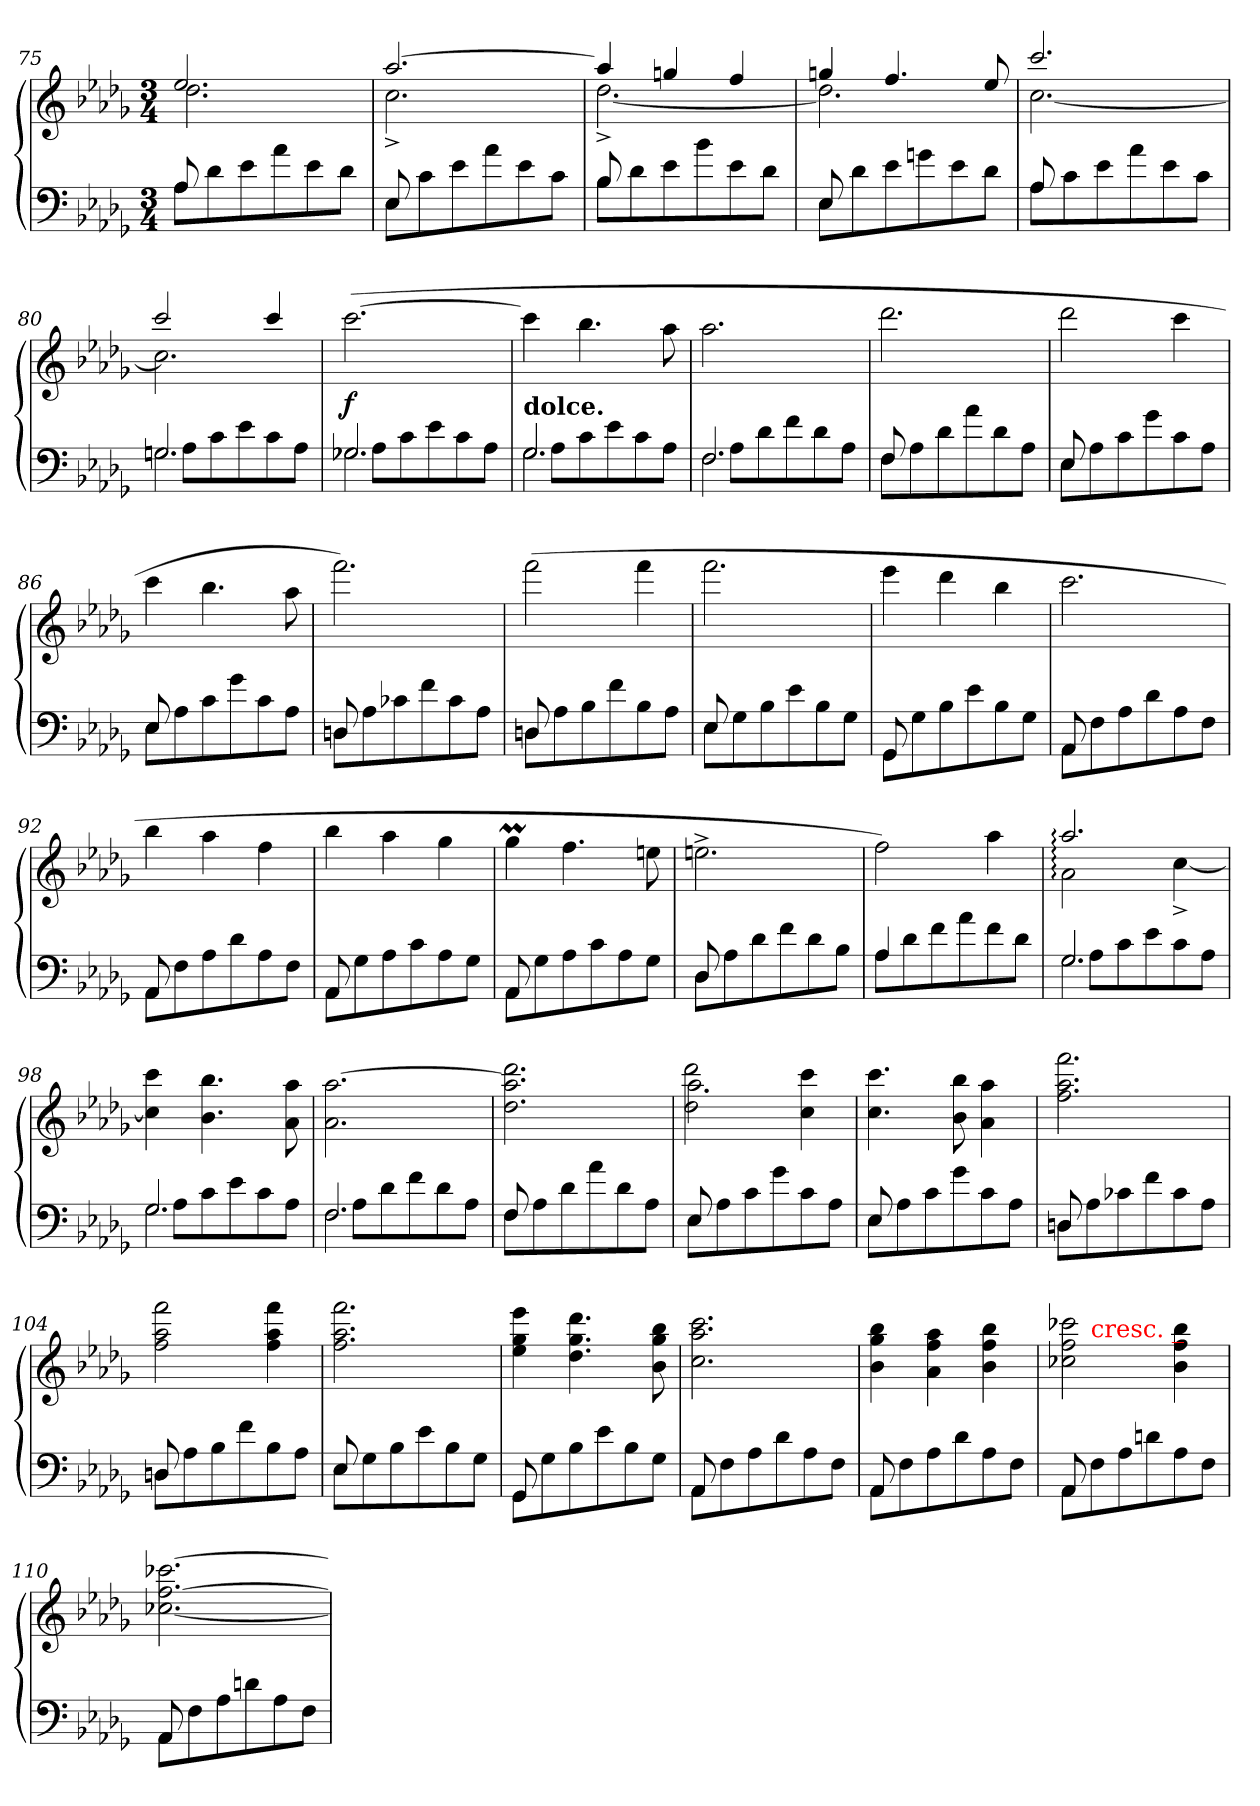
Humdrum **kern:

**kern	**kern	**dynam
*part1	*part1	*part1
*staff2	*staff1	*staff1/2
*clefF4	*clefG2	*
*k[b-e-a-d-g-]	*k[b-e-a-d-g-]	*
*b-:	*b-:	*
*M3/4	*M3/4	*
=75	=75	=75
*^	*^	*
8A-	8A-L	2.ee-	2.dd-	.
8ryy	8d-	.	.	.
2ryy	8e-	.	.	.
.	8a-	.	.	.
.	8e-	.	.	.
.	8d-J	.	.	.
=76	=76	=76	=76	=76
8E-	8E-L	[2.aa-	2.cc^<	.
8ryy	8c	.	.	.
2ryy	8e-	.	.	.
.	8a-	.	.	.
.	8e-	.	.	.
.	8cJ	.	.	.
=77	=77	=77	=77	=77
8B-	8B-L	4aa-]	[2.dd-^	.
8ryy	8d-	.	.	.
2ryy	8e-	4ggn	.	.
.	8b-	.	.	.
.	8e-	4ff	.	.
.	8d-J	.	.	.
=78	=78	=78	=78	=78
8E-	8E-L	4ggn	2.dd-]	.
8ryy	8d-	.	.	.
2ryy	8e-	4.ff	.	.
.	8gn	.	.	.
.	8e-	.	.	.
.	8d-J	8ee-	.	.
=79	=79	=79	=79	=79
8A-	8A-L	2.ccc	[2.cc	.
8ryy	8c	.	.	.
2ryy	8e-	.	.	.
.	8a-	.	.	.
.	8e-	.	.	.
.	8cJ	.	.	.
=80	=80	=80	=80	=80
!	!LO:N:vis=2.	!	!	!
2.Gn/	8Gn	2ccc	2.cc]	.
.	8A-L	.	.	.
.	8c	.	.	.
.	8e-	.	.	.
.	8c	4ccc	.	.
.	8A-\J	.	.	.
*	*	*v	*v	*
=81	=81	=81	=81
!	!LO:N:vis=2.	!	!
2.G-X/	8G-X\	(>[2.ccc	f
.	8A-L	.	.
.	8c	.	.
.	8e-	.	.
.	8c	.	.
.	8A-J	.	.
=82	=82	=82	=82
!LO:TX:a:B:t=dolce.	!	!	!
!	!LO:N:vis=2.	!	!
2.G-/	8G-\	4ccc]	.
.	8A-L	.	.
.	8c	4.bb-	.
.	8e-	.	.
.	8c	.	.
.	8A-J	8aa-	.
=83	=83	=83	=83
!	!LO:N:vis=2.	!	!
2.F/	8F\	2.aa-	.
.	8A-L	.	.
.	8d-	.	.
.	8f	.	.
.	8d-	.	.
.	8A-J	.	.
=84	=84	=84	=84
8F	8FL	2.ddd-	.
8ryy	8A-	.	.
2ryy	8d-	.	.
.	8a-	.	.
.	8d-	.	.
.	8A-J	.	.
=85	=85	=85	=85
8E-	8E-L	2ddd-	.
8ryy	8A-	.	.
2ryy	8c	.	.
.	8g-	.	.
.	8c	4ccc	.
.	8A-J	.	.
=86	=86	=86	=86
8E-	8E-L	4ccc	.
8ryy	8A-	.	.
2ryy	8c	4.bb-	.
.	8g-	.	.
.	8c	.	.
.	8A-J	8aa-	.
=87	=87	=87	=87
8Dn	8DnL	2.fff)	.
8ryy	8A-	.	.
2ryy	8c-X	.	.
.	8f	.	.
.	8c-	.	.
.	8A-J	.	.
=88	=88	=88	=88
8Dn	8DnL	(>2fff	.
8ryy	8A-	.	.
2ryy	8B-	.	.
.	8f	.	.
.	8B-	4fff	.
.	8A-J	.	.
=89	=89	=89	=89
8E-	8E-L	2.fff	.
8ryy	8G-	.	.
2ryy	8B-	.	.
.	8e-	.	.
.	8B-	.	.
.	8G-J	.	.
=90	=90	=90	=90
8GG-	8GG-L	4eee-	.
8ryy	8G-	.	.
2ryy	8B-	4ddd-	.
.	8e-	.	.
.	8B-	4bb-	.
.	8G-J	.	.
=91	=91	=91	=91
8AA-	8AA-L	2.ccc	.
8ryy	8F	.	.
2ryy	8A-	.	.
.	8d-	.	.
.	8A-	.	.
.	8FJ	.	.
=92	=92	=92	=92
8AA-	8AA-L	4bb-	.
8ryy	8F	.	.
2ryy	8A-	4aa-	.
.	8d-	.	.
.	8A-	4ff	.
.	8FJ	.	.
=93	=93	=93	=93
8AA-	8AA-L	4bb-	.
8ryy	8G-	.	.
2ryy	8A-	4aa-	.
.	8c	.	.
.	8A-	4gg-	.
.	8G-J	.	.
=94	=94	=94	=94
8AA-	8AA-L	4gg-M	.
8ryy	8G-	.	.
2ryy	8A-	4.ff	.
.	8c	.	.
.	8A-	.	.
.	8G-J	8een	.
=95	=95	=95	=95
8D-	8D-L	2.een^<	.
8ryy	8A-	.	.
2ryy	8d-	.	.
.	8f	.	.
.	8d-	.	.
.	8B-J	.	.
=96	=96	=96	=96
4A-	8A-L	2ff)	.
.	8d-	.	.
2ryy	8f	.	.
.	8a-	.	.
.	8f	4aa-	.
.	8d-J	.	.
=97	=97	=97	=97
!	!LO:N:vis=2.	!	!
*	*	*^	*
2.G-/	8G-\	2.aa-:	2a-:	.
.	8A-L	.	.	.
.	8c	.	.	.
.	8e-	.	.	.
.	8c	.	[4cc^>	.
.	8A-J	.	.	.
*	*	*v	*v	*
=98	=98	=98	=98
!	!LO:N:vis=2.	!	!
2.G-/	8G-\	4ccc 4cc]	.
.	8A-L	.	.
.	8c	4.bb- 4.b-	.
.	8e-	.	.
.	8c	.	.
.	8A-J	8aa- 8a-	.
=99	=99	=99	=99
!	!LO:N:vis=2.	!	!
2.F/	8F\	[2.aa- 2.a-	.
.	8A-L	.	.
.	8d-	.	.
.	8f	.	.
.	8d-	.	.
.	8A-J	.	.
=100	=100	=100	=100
8F	8FL	2.ddd- 2.aa-] 2.dd-	.
8ryy	8A-	.	.
2ryy	8d-	.	.
.	8a-	.	.
.	8d-	.	.
.	8A-J	.	.
=101	=101	=101	=101
*	*	*^	*
8E-	8E-L	2.aa-\	2ddd- 2dd-	.
8ryy	8A-	.	.	.
2ryy	8c	.	.	.
.	8g-	.	.	.
.	8c	.	4ccc 4cc	.
.	8A-J	.	.	.
*	*	*v	*v	*
=102	=102	=102	=102
8E-	8E-L	4.ccc 4.cc	.
8ryy	8A-	.	.
2ryy	8c	.	.
.	8g-	8bb- 8b-	.
.	8c	4aa- 4a-	.
.	8A-J	.	.
=103	=103	=103	=103
8Dn	8DnL	2.fff 2.aa- 2.ff	.
8ryy	8A-	.	.
2ryy	8c-X	.	.
.	8f	.	.
.	8c-	.	.
.	8A-J	.	.
=104	=104	=104	=104
8Dn	8DnL	2fff 2aa- 2ff	.
8ryy	8A-	.	.
2ryy	8B-	.	.
.	8f	.	.
.	8B-	4fff 4aa- 4ff	.
.	8A-J	.	.
=105	=105	=105	=105
8E-	8E-L	2.fff 2.aa- 2.ff	.
8ryy	8G-	.	.
2ryy	8B-	.	.
.	8e-	.	.
.	8B-	.	.
.	8G-J	.	.
=106	=106	=106	=106
8GG-	8GG-L	4eee- 4gg- 4ee-	.
8ryy	8G-	.	.
2ryy	8B-	4.ddd- 4.gg- 4.dd-	.
.	8e-	.	.
.	8B-	.	.
.	8G-J	8bb- 8gg- 8b-	.
=107	=107	=107	=107
8AA-	8AA-L	2.ccc 2.aa- 2.cc	.
8ryy	8F	.	.
2ryy	8A-	.	.
.	8d-	.	.
.	8A-	.	.
.	8FJ	.	.
=108	=108	=108	=108
8AA-	8AA-L	4bb- 4gg- 4b-	.
8ryy	8F	.	.
2ryy	8A-	4aa- 4ff 4a-	.
.	8d-	.	.
.	8A-	4bb- 4ff 4b-	.
.	8FJ	.	.
=109	=109	=109	=109
*	*	*^	*
8AA-	8AA-L	2ccc-X 2ff 2cc-X	8ryy	.
!	!	!	!LO:TX:a:color=red:t=cresc. _	!
8ryy	8F	.	2ryy	.
2ryy	8A-	.	.	.
.	8dn	.	.	.
.	8A-	4bb- 4ff 4b-	.	.
.	8FJ	.	8ryy	.
*	*	*v	*v	*
=110	=110	=110	=110
8AA-	8AA-L	[2.ccc-X [2.ff [2.cc-X	.
8ryy	8F	.	.
2ryy	8A-	.	.
.	8dn	.	.
.	8A-	.	.
.	8FJ	.	.
*v	*v	*	*
=	=	=
*-	*-	*-
